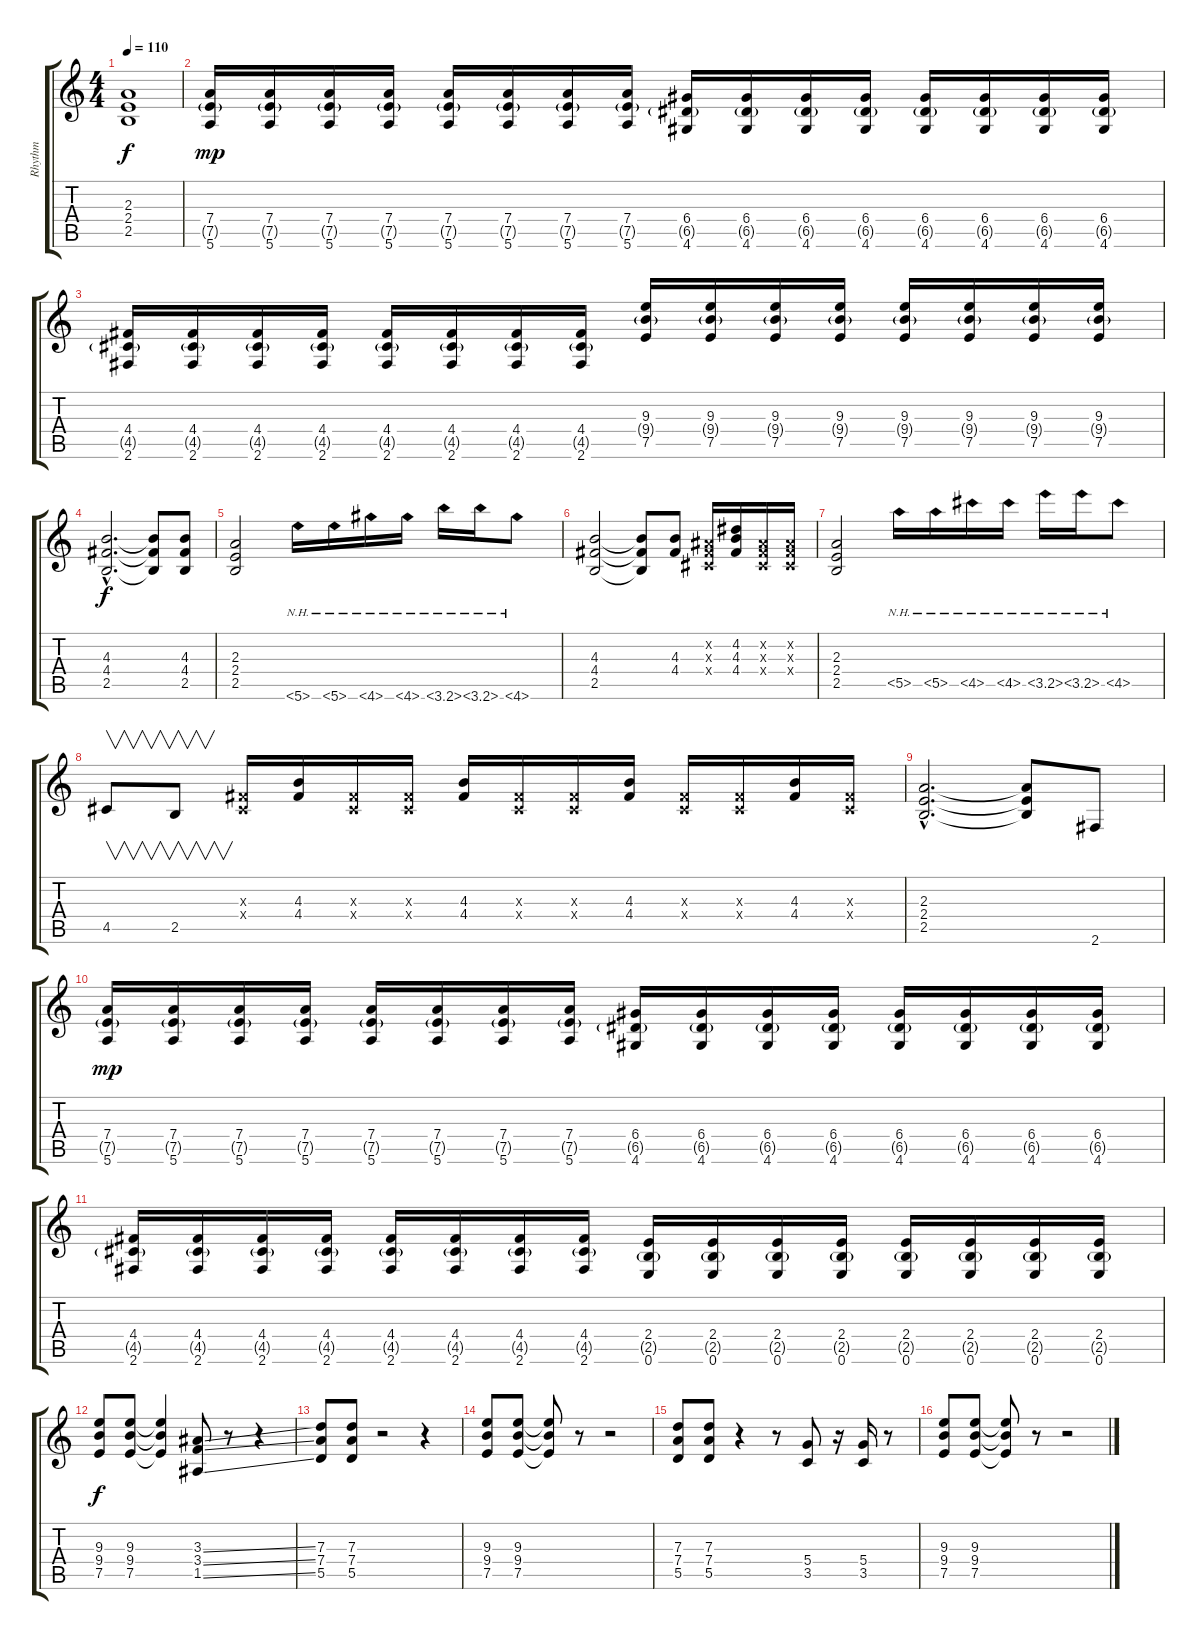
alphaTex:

\track ("Rhythm" "Rhythm") {instrument distortionguitar}
\staff {score tabs}
\tuning (E4 B3 G3 D3 A2 E2) {hide}
\ts (4 4)
\tempo 110
\clef g2
\ks c
(2.3 2.4 2.5).1{dy f} |
(7.4 7.5{g} 5.6).16{dy mp} (7.4 7.5{g} 5.6).16 (7.4 7.5{g} 5.6).16 (7.4 7.5{g} 5.6).16 (7.4 7.5{g} 5.6).16 (7.4 7.5{g} 5.6).16 (7.4 7.5{g} 5.6).16 (7.4 7.5{g} 5.6).16 (6.4 6.5{g} 4.6).16 (6.4 6.5{g} 4.6).16 (6.4 6.5{g} 4.6).16 (6.4 6.5{g} 4.6).16 (6.4 6.5{g} 4.6).16 (6.4 6.5{g} 4.6).16 (6.4 6.5{g} 4.6).16 (6.4 6.5{g} 4.6).16 |
(4.4 4.5{g} 2.6).16 (4.4 4.5{g} 2.6).16 (4.4 4.5{g} 2.6).16 (4.4 4.5{g} 2.6).16 (4.4 4.5{g} 2.6).16 (4.4 4.5{g} 2.6).16 (4.4 4.5{g} 2.6).16 (4.4 4.5{g} 2.6).16 (9.3 9.4{g} 7.5).16 (9.3 9.4{g} 7.5).16 (9.3 9.4{g} 7.5).16 (9.3 9.4{g} 7.5).16 (9.3 9.4{g} 7.5).16 (9.3 9.4{g} 7.5).16 (9.3 9.4{g} 7.5).16 (9.3 9.4{g} 7.5).16 |
(4.3{hac} 4.4{hac} 2.5{hac}).2{d dy f} (4.3{t} 4.4{t} 2.5{t}).8 (4.3 4.4 2.5).8 |
(2.3 2.4 2.5).2 5.6{nh}.16 5.6{nh}.16 4.6{nh}.16 4.6{nh}.16 3.6{nh}.16 3.6{nh}.16 4.6{nh}.8 |
(4.3 4.4 2.5).2 (4.3{t} 4.4{t} 2.5{t}).8 (4.3 4.4).8 (-1.2{x} -1.3{x} -1.4{x}).16 (4.2 4.3 4.4).16 (-1.2{x} -1.3{x} -1.4{x}).16 (-1.2{x} -1.3{x} -1.4{x}).16 |
(2.3 2.4 2.5).2 5.5{nh}.16 5.5{nh}.16 4.5{nh}.16 4.5{nh}.16 3.5{nh}.16 3.5{nh}.16 4.5{nh}.8 |
4.5.8{v} 2.5.8{v} (-1.3{x} -1.4{x}).16 (4.3 4.4).16 (-1.3{x} -1.4{x}).16 (-1.3{x} -1.4{x}).16 (4.3 4.4).16 (-1.3{x} -1.4{x}).16 (-1.3{x} -1.4{x}).16 (4.3 4.4).16 (-1.3{x} -1.4{x}).16 (-1.3{x} -1.4{x}).16 (4.3 4.4).16 (-1.3{x} -1.4{x}).16 |
(2.3{hac} 2.4{hac} 2.5{hac}).2{d} (2.3{t} 2.4{t} 2.5{t}).8 2.6.8 |
(7.4 7.5{g} 5.6).16{dy mp} (7.4 7.5{g} 5.6).16 (7.4 7.5{g} 5.6).16 (7.4 7.5{g} 5.6).16 (7.4 7.5{g} 5.6).16 (7.4 7.5{g} 5.6).16 (7.4 7.5{g} 5.6).16 (7.4 7.5{g} 5.6).16 (6.4 6.5{g} 4.6).16 (6.4 6.5{g} 4.6).16 (6.4 6.5{g} 4.6).16 (6.4 6.5{g} 4.6).16 (6.4 6.5{g} 4.6).16 (6.4 6.5{g} 4.6).16 (6.4 6.5{g} 4.6).16 (6.4 6.5{g} 4.6).16 |
(4.4 4.5{g} 2.6).16 (4.4 4.5{g} 2.6).16 (4.4 4.5{g} 2.6).16 (4.4 4.5{g} 2.6).16 (4.4 4.5{g} 2.6).16 (4.4 4.5{g} 2.6).16 (4.4 4.5{g} 2.6).16 (4.4 4.5{g} 2.6).16 (2.4 2.5{g} 0.6).16 (2.4 2.5{g} 0.6).16 (2.4 2.5{g} 0.6).16 (2.4 2.5{g} 0.6).16 (2.4 2.5{g} 0.6).16 (2.4 2.5{g} 0.6).16 (2.4 2.5{g} 0.6).16 (2.4 2.5{g} 0.6).16 |
(9.3 9.4 7.5).8{dy f} (9.3 9.4 7.5).8 (9.3{t} 9.4{t} 7.5{t}).4 (3.3{ss} 3.4{ss} 1.5{ss}).8 r.8 r.4 |
(7.3 7.4 5.5).8 (7.3 7.4 5.5).8 r.2 r.4 |
(9.3 9.4 7.5).8 (9.3 9.4 7.5).8 (9.3{t} 9.4{t} 7.5{t}).8 r.8 r.2 |
(7.3 7.4 5.5).8 (7.3 7.4 5.5).8 r.4 r.8 (5.4 3.5).8 r.16 (5.4 3.5).16 r.8 |
(9.3 9.4 7.5).8 (9.3 9.4 7.5).8 (9.3{t} 9.4{t} 7.5{t}).8 r.8 r.2
